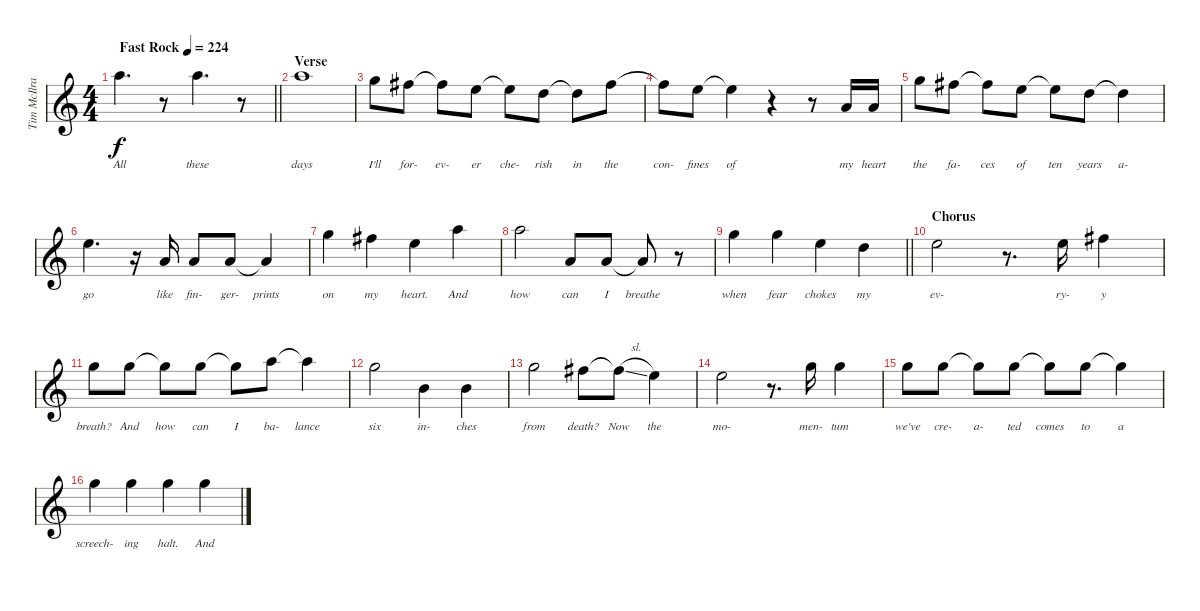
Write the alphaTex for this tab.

\track ("Tim McIlrath - Vocals" "Tim McIlra") {instrument distortionguitar}
\staff {score}
\tuning (E4 B3 G3 D3 A2 E2) {hide}
\ts (4 4)
\tempo (224 "Fast Rock")
\clef g2
\barLineRight lightlight
\ks c
10.2.4{d lyrics (0 "All") lyrics (1 "") lyrics (2 "") lyrics (3 "") lyrics (4 "") dy f instrument distortionguitar} r.8 10.2.4{d lyrics (0 "these") lyrics (1 "") lyrics (2 "") lyrics (3 "") lyrics (4 "")} r.8 |
\section ("" "Verse")
10.2.1{lyrics (0 "days") lyrics (1 "") lyrics (2 "") lyrics (3 "") lyrics (4 "")} |
8.2.8{lyrics (0 "I'll") lyrics (1 "") lyrics (2 "") lyrics (3 "") lyrics (4 "")} 7.2.8{lyrics (0 "for-") lyrics (1 "") lyrics (2 "") lyrics (3 "") lyrics (4 "")} 7.2{t}.8{lyrics (0 "ev-") lyrics (1 "") lyrics (2 "") lyrics (3 "") lyrics (4 "")} 5.2.8{lyrics (0 "er") lyrics (1 "") lyrics (2 "") lyrics (3 "") lyrics (4 "")} 5.2{t}.8{lyrics (0 "che-") lyrics (1 "") lyrics (2 "") lyrics (3 "") lyrics (4 "")} 3.2.8{lyrics (0 "rish") lyrics (1 "") lyrics (2 "") lyrics (3 "") lyrics (4 "")} 3.2{t}.8{lyrics (0 "in") lyrics (1 "") lyrics (2 "") lyrics (3 "") lyrics (4 "")} 7.2.8{lyrics (0 "the") lyrics (1 "") lyrics (2 "") lyrics (3 "") lyrics (4 "")} |
7.2{t}.8{lyrics (0 "con-") lyrics (1 "") lyrics (2 "") lyrics (3 "") lyrics (4 "")} 5.2.8{lyrics (0 "fines") lyrics (1 "") lyrics (2 "") lyrics (3 "") lyrics (4 "")} 5.2{t}.4{lyrics (0 "of") lyrics (1 "") lyrics (2 "") lyrics (3 "") lyrics (4 "")} r.4 r.8 2.3.16{lyrics (0 "my") lyrics (1 "") lyrics (2 "") lyrics (3 "") lyrics (4 "")} 2.3.16{lyrics (0 "heart") lyrics (1 "") lyrics (2 "") lyrics (3 "") lyrics (4 "")} |
8.2.8{lyrics (0 "the") lyrics (1 "") lyrics (2 "") lyrics (3 "") lyrics (4 "")} 7.2.8{lyrics (0 "fa-") lyrics (1 "") lyrics (2 "") lyrics (3 "") lyrics (4 "")} 7.2{t}.8{lyrics (0 "ces") lyrics (1 "") lyrics (2 "") lyrics (3 "") lyrics (4 "")} 5.2.8{lyrics (0 "of") lyrics (1 "") lyrics (2 "") lyrics (3 "") lyrics (4 "")} 5.2{t}.8{lyrics (0 "ten") lyrics (1 "") lyrics (2 "") lyrics (3 "") lyrics (4 "")} 3.2.8{lyrics (0 "years") lyrics (1 "") lyrics (2 "") lyrics (3 "") lyrics (4 "")} 3.2{t}.4{lyrics (0 "a-") lyrics (1 "") lyrics (2 "") lyrics (3 "") lyrics (4 "")} |
5.2.4{d lyrics (0 "go") lyrics (1 "") lyrics (2 "") lyrics (3 "") lyrics (4 "")} r.16 2.3.16{lyrics (0 "like") lyrics (1 "") lyrics (2 "") lyrics (3 "") lyrics (4 "")} 2.3.8{lyrics (0 "fin-") lyrics (1 "") lyrics (2 "") lyrics (3 "") lyrics (4 "")} 2.3.8{lyrics (0 "ger-") lyrics (1 "") lyrics (2 "") lyrics (3 "") lyrics (4 "")} 2.3{t}.4{lyrics (0 "prints") lyrics (1 "") lyrics (2 "") lyrics (3 "") lyrics (4 "")} |
8.2.4{lyrics (0 "on") lyrics (1 "") lyrics (2 "") lyrics (3 "") lyrics (4 "")} 7.2.4{lyrics (0 "my") lyrics (1 "") lyrics (2 "") lyrics (3 "") lyrics (4 "")} 5.2.4{lyrics (0 "heart.") lyrics (1 "") lyrics (2 "") lyrics (3 "") lyrics (4 "")} 10.2.4{lyrics (0 "And") lyrics (1 "") lyrics (2 "") lyrics (3 "") lyrics (4 "")} |
10.2.2{lyrics (0 "how") lyrics (1 "") lyrics (2 "") lyrics (3 "") lyrics (4 "")} 2.3.8{lyrics (0 "can") lyrics (1 "") lyrics (2 "") lyrics (3 "") lyrics (4 "")} 2.3.8{lyrics (0 "I") lyrics (1 "") lyrics (2 "") lyrics (3 "") lyrics (4 "")} 2.3{t}.8{lyrics (0 "breathe") lyrics (1 "") lyrics (2 "") lyrics (3 "") lyrics (4 "")} r.8 |
\barLineRight lightlight
8.2.4{lyrics (0 "when") lyrics (1 "") lyrics (2 "") lyrics (3 "") lyrics (4 "")} 12.3.4{lyrics (0 "fear") lyrics (1 "") lyrics (2 "") lyrics (3 "") lyrics (4 "")} 5.2.4{lyrics (0 "chokes") lyrics (1 "") lyrics (2 "") lyrics (3 "") lyrics (4 "")} 3.2.4{lyrics (0 "my") lyrics (1 "") lyrics (2 "") lyrics (3 "") lyrics (4 "")} |
\section ("" "Chorus")
5.2.2{lyrics (0 "ev-") lyrics (1 "") lyrics (2 "") lyrics (3 "") lyrics (4 "")} r.8{d} 5.2.16{lyrics (0 "ry-") lyrics (1 "") lyrics (2 "") lyrics (3 "") lyrics (4 "")} 7.2.4{lyrics (0 "y") lyrics (1 "") lyrics (2 "") lyrics (3 "") lyrics (4 "")} |
8.2.8{lyrics (0 "breath?") lyrics (1 "") lyrics (2 "") lyrics (3 "") lyrics (4 "")} 8.2.8{lyrics (0 "And") lyrics (1 "") lyrics (2 "") lyrics (3 "") lyrics (4 "")} 8.2{t}.8{lyrics (0 "how") lyrics (1 "") lyrics (2 "") lyrics (3 "") lyrics (4 "")} 8.2.8{lyrics (0 "can") lyrics (1 "") lyrics (2 "") lyrics (3 "") lyrics (4 "")} 8.2{t}.8{lyrics (0 "I") lyrics (1 "") lyrics (2 "") lyrics (3 "") lyrics (4 "")} 10.2.8{lyrics (0 "ba-") lyrics (1 "") lyrics (2 "") lyrics (3 "") lyrics (4 "")} 10.2{t}.4{lyrics (0 "lance") lyrics (1 "") lyrics (2 "") lyrics (3 "") lyrics (4 "")} |
8.2.2{lyrics (0 "six") lyrics (1 "") lyrics (2 "") lyrics (3 "") lyrics (4 "")} 4.3.4{lyrics (0 "in-") lyrics (1 "") lyrics (2 "") lyrics (3 "") lyrics (4 "")} 4.3.4{lyrics (0 "ches") lyrics (1 "") lyrics (2 "") lyrics (3 "") lyrics (4 "")} |
8.2.2{lyrics (0 "from") lyrics (1 "") lyrics (2 "") lyrics (3 "") lyrics (4 "")} 7.2.8{lyrics (0 "death?") lyrics (1 "") lyrics (2 "") lyrics (3 "") lyrics (4 "")} 7.2{sl t}.8{lyrics (0 "Now") lyrics (1 "") lyrics (2 "") lyrics (3 "") lyrics (4 "")} 5.2.4{lyrics (0 "the") lyrics (1 "") lyrics (2 "") lyrics (3 "") lyrics (4 "")} |
5.2.2{lyrics (0 "mo-") lyrics (1 "") lyrics (2 "") lyrics (3 "") lyrics (4 "")} r.8{d} 8.2.16{lyrics (0 "men-") lyrics (1 "") lyrics (2 "") lyrics (3 "") lyrics (4 "")} 8.2.4{lyrics (0 "tum") lyrics (1 "") lyrics (2 "") lyrics (3 "") lyrics (4 "")} |
8.2.8{lyrics (0 "we've") lyrics (1 "") lyrics (2 "") lyrics (3 "") lyrics (4 "")} 8.2.8{lyrics (0 "cre-") lyrics (1 "") lyrics (2 "") lyrics (3 "") lyrics (4 "")} 8.2{t}.8{lyrics (0 "a-") lyrics (1 "") lyrics (2 "") lyrics (3 "") lyrics (4 "")} 8.2.8{lyrics (0 "ted") lyrics (1 "") lyrics (2 "") lyrics (3 "") lyrics (4 "")} 8.2{t}.8{lyrics (0 "comes") lyrics (1 "") lyrics (2 "") lyrics (3 "") lyrics (4 "")} 8.2.8{lyrics (0 "to") lyrics (1 "") lyrics (2 "") lyrics (3 "") lyrics (4 "")} 8.2{t}.4{lyrics (0 "a") lyrics (1 "") lyrics (2 "") lyrics (3 "") lyrics (4 "")} |
8.2.4{lyrics (0 "screech-") lyrics (1 "") lyrics (2 "") lyrics (3 "") lyrics (4 "")} 8.2.4{lyrics (0 "ing") lyrics (1 "") lyrics (2 "") lyrics (3 "") lyrics (4 "")} 8.2.4{lyrics (0 "halt.") lyrics (1 "") lyrics (2 "") lyrics (3 "") lyrics (4 "")} 8.2.4{lyrics (0 "And") lyrics (1 "") lyrics (2 "") lyrics (3 "") lyrics (4 "")}
